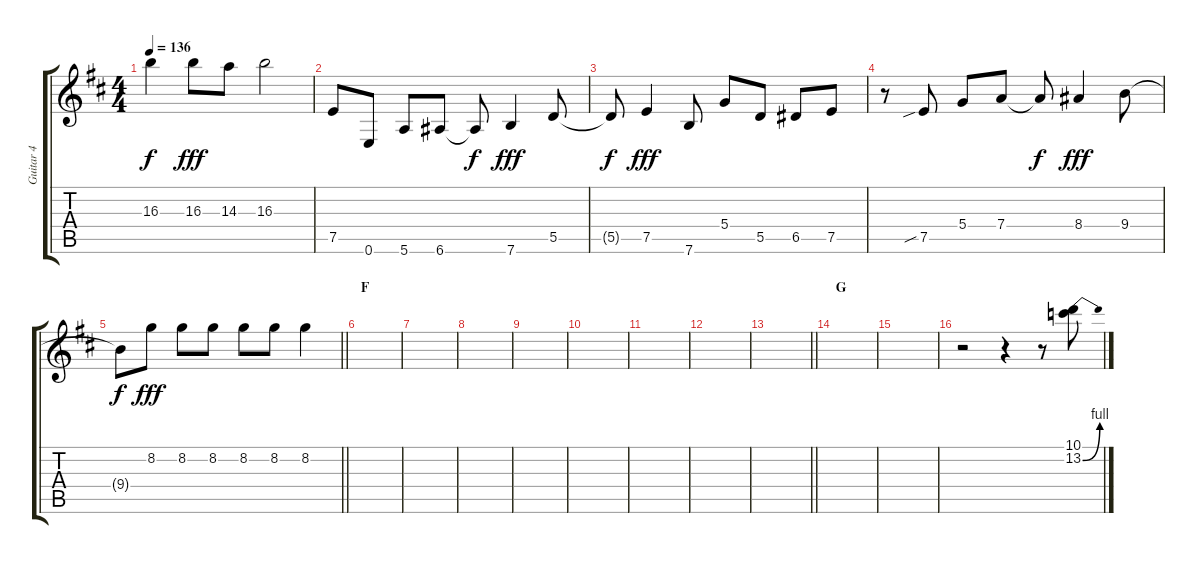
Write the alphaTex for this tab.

\track ("Guitar 4" "Guitar 4") {instrument distortionguitar}
\staff {score tabs}
\tuning (E4 B3 G3 D3 A2 E2) {hide}
\ts (4 4)
\tempo 136
\clef g2
\ks d
16.3{t}.4{dy f} 16.3.8{dy fff} 14.3.8 16.3.2 |
7.5.8 0.6.8 5.6.8 6.6.8 6.6{t}.8{dy f} 7.6.4{dy fff} 5.5.8 |
5.5{t}.8{dy f} 7.5.4{dy fff} 7.6.8 5.4.8 5.5.8 6.5.8 7.5.8 |
r.8 7.5{sib}.8 5.4.8 7.4.8 7.4{t}.8{dy f} 8.4.4{dy fff} 9.4.8 |
\barLineRight lightlight
9.4{t}.8{dy f} 8.2.8{dy fff} 8.2.8 8.2.8 8.2.8 8.2.8 8.2.4 |
\section ("" "F")
|
|
|
|
|
|
|
\barLineRight lightlight
|
\section ("" "G")
|
|
r.2 r.4 r.8 (10.1 13.2{be (bend 0 0 60 4)}).8
